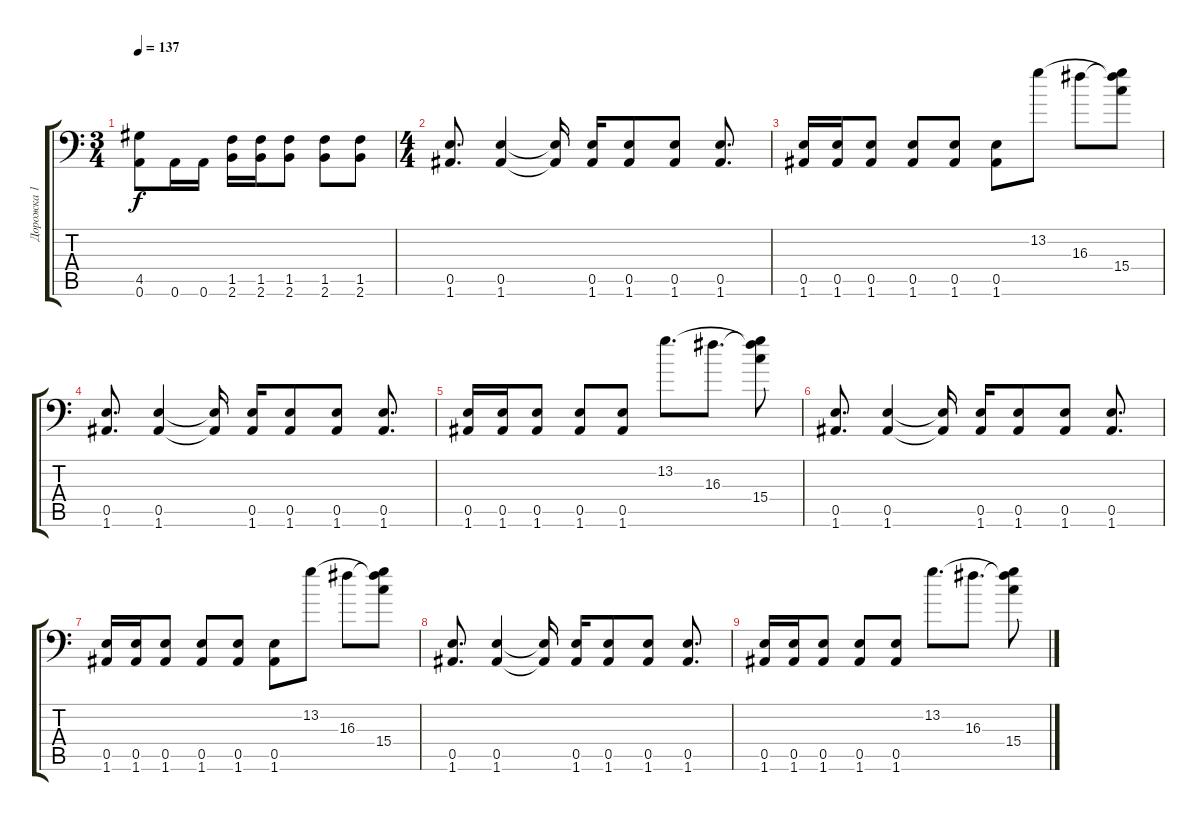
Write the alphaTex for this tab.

\track ("Дорожка 1" "Дорожка 1") {instrument distortionguitar}
\staff {score tabs}
\tuning (B3 Gb3 D3 A2 E2 A1) {hide}
\ts (3 4)
\tempo 137
\clef f4
\ks c
(4.5{t} 0.6{t}).8{dy f} 0.6.16 0.6.16 (1.5 2.6).16 (1.5 2.6).16 (1.5 2.6).8 (1.5 2.6).8 (1.5 2.6).8 |
\ts (4 4)
(0.5 1.6).8{d} (0.5 1.6).4 (0.5{t} 1.6{t}).16 (0.5 1.6).16 (0.5 1.6).8 (0.5 1.6).8 (0.5 1.6).8{d} |
(0.5 1.6).16 (0.5 1.6).16 (0.5 1.6).8 (0.5 1.6).8 (0.5 1.6).8 (0.5 1.6).8 13.2.8 16.3.8 (13.2{t} 16.3{t} 15.4).8 |
(0.5 1.6).8{d} (0.5 1.6).4 (0.5{t} 1.6{t}).16 (0.5 1.6).16 (0.5 1.6).8 (0.5 1.6).8 (0.5 1.6).8{d} |
(0.5 1.6).16 (0.5 1.6).16 (0.5 1.6).8 (0.5 1.6).8 (0.5 1.6).8 13.2.8{d} 16.3.8{d} (13.2{t} 16.3{t} 15.4).8 |
(0.5 1.6).8{d} (0.5 1.6).4 (0.5{t} 1.6{t}).16 (0.5 1.6).16 (0.5 1.6).8 (0.5 1.6).8 (0.5 1.6).8{d} |
(0.5 1.6).16 (0.5 1.6).16 (0.5 1.6).8 (0.5 1.6).8 (0.5 1.6).8 (0.5 1.6).8 13.2.8 16.3.8 (13.2{t} 16.3{t} 15.4).8 |
(0.5 1.6).8{d} (0.5 1.6).4 (0.5{t} 1.6{t}).16 (0.5 1.6).16 (0.5 1.6).8 (0.5 1.6).8 (0.5 1.6).8{d} |
(0.5 1.6).16 (0.5 1.6).16 (0.5 1.6).8 (0.5 1.6).8 (0.5 1.6).8 13.2.8{d} 16.3.8{d} (13.2{t} 16.3{t} 15.4).8
